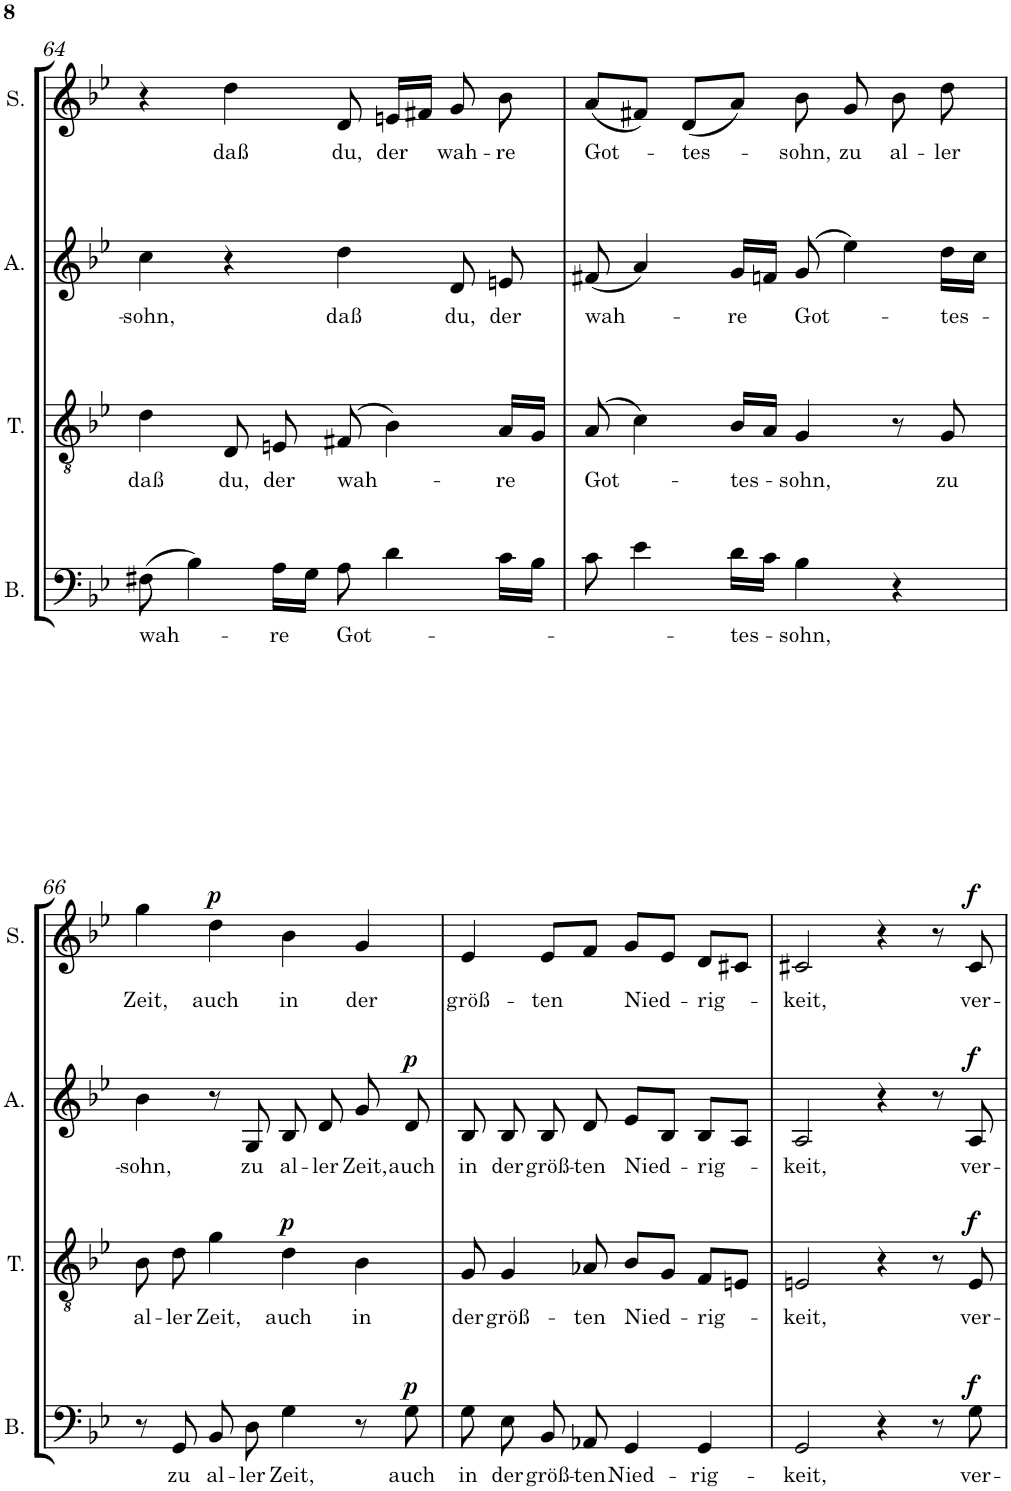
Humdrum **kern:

**kern	**text	**dynam	**kern	**text	**dynam	**kern	**text	**dynam	**kern	**text	**dynam
*part4	*part4	*part4	*part3	*part3	*part3	*part2	*part2	*part2	*part1	*part1	*part1
*staff4	*staff4	*staff4	*staff3	*staff3	*staff3	*staff2	*staff2	*staff2	*staff1	*staff1	*staff1
*I"Baß	*	*	*I"Tenor	*	*	*I"Alt	*	*	*I"Sopran	*	*
*I'B.	*	*	*I'T.	*	*	*I'A.	*	*	*I'S.	*	*
!!LO:PB:g=z
*clefF4	*	*	*clefGv2	*	*	*clefG2	*	*	*clefG2	*	*
*k[b-e-]	*	*	*k[b-e-]	*	*	*k[b-e-]	*	*	*k[b-e-]	*	*
*B-:	*	*	*B-:	*	*	*B-:	*	*	*B-:	*	*
*M4/4	*	*	*M4/4	*	*	*M4/4	*	*	*M4/4	*	*
=64	=64	=64	=64	=64	=64	=64	=64	=64	=64	=64	=64
!	!LO:LY:b	!	!	!LO:LY:b	!	!	!LO:LY:b	!	!	!	!
(>8F#X\	wah-	.	4d\	daß	.	4cc\	-sohn,	.	4r	.	.
4B-\)	.	.	.	.	.	.	.	.	.	.	.
!	!	!	!	!LO:LY:b	!	!	!	!	!	!LO:LY:b	!
.	.	.	8D/	du,	.	4r	.	.	4dd\	daß	.
!	!LO:LY:b	!	!	!LO:LY:b	!	!	!	!	!	!	!
16A\LL	-re	.	8En/	der	.	.	.	.	.	.	.
16G\JJ	.	.	.	.	.	.	.	.	.	.	.
!	!LO:LY:b	!	!	!LO:LY:b	!	!	!LO:LY:b	!	!	!LO:LY:b	!
8A\	Got-	.	(>8F#X/	wah-	.	4dd\	daß	.	8d/	du,	.
!	!	!	!	!	!	!	!	!	!	!LO:LY:b	!
4d\	.	.	4B-\)	.	.	.	.	.	16en/LL	der	.
.	.	.	.	.	.	.	.	.	16f#X/JJ	.	.
!	!	!	!	!	!	!	!LO:LY:b	!	!	!LO:LY:b	!
.	.	.	.	.	.	8d/	du,	.	8g/	wah-	.
!	!	!	!	!LO:LY:b	!	!	!LO:LY:b	!	!	!LO:LY:b	!
16c\LL	.	.	16A/LL	-re	.	8en/	der	.	8b-\	-re	.
16B-\JJ	.	.	16G/JJ	.	.	.	.	.	.	.	.
=65	=65	=65	=65	=65	=65	=65	=65	=65	=65	=65	=65
!	!	!	!	!LO:LY:b	!	!	!LO:LY:b	!	!	!LO:LY:b	!
8c\	.	.	(>8A/	Got-	.	(<8f#X/	wah-	.	(<8a/L	Got-	.
4e-\	.	.	4c\)	.	.	4a/)	.	.	8f#X/J)	.	.
!	!	!	!	!	!	!	!	!	!	!LO:LY:b	!
.	.	.	.	.	.	.	.	.	(<8d/L	-tes-	.
!	!LO:LY:b	!	!	!LO:LY:b	!	!	!LO:LY:b	!	!	!	!
16d\LL	-tes-	.	16B-/LL	-tes-	.	16g/LL	-re	.	8a/J)	.	.
16c\JJ	.	.	16A/JJ	.	.	16fn/JJ	.	.	.	.	.
!	!LO:LY:b	!	!	!LO:LY:b	!	!	!LO:LY:b	!	!	!LO:LY:b	!
4B-\	-sohn,	.	4G/	-sohn,	.	(>8g/	Got-	.	8b-\	-sohn,	.
!	!	!	!	!	!	!	!	!	!	!LO:LY:b	!
.	.	.	.	.	.	4ee-\)	.	.	8g/	zu	.
!	!	!	!	!	!	!	!	!	!	!LO:LY:b	!
4r	.	.	8r	.	.	.	.	.	8b-\	al-	.
!	!	!	!	!LO:LY:b	!	!	!LO:LY:b	!	!	!LO:LY:b	!
.	.	.	8G/	zu	.	16dd\LL	-tes-	.	8dd\	-ler	.
.	.	.	.	.	.	16cc\JJ	.	.	.	.	.
!!LO:LB:g=z
=66	=66	=66	=66	=66	=66	=66	=66	=66	=66	=66	=66
!	!	!	!	!LO:LY:b	!	!	!LO:LY:b	!	!	!LO:LY:b	!
8r	.	.	8B-\	al-	.	4b-\	-sohn,	.	4gg\	Zeit,	.
!	!LO:LY:b	!	!	!LO:LY:b	!	!	!	!	!	!	!
8GG/	zu	.	8d\	-ler	.	.	.	.	.	.	.
!	!LO:LY:b	!	!	!LO:LY:b	!	!	!	!	!	!LO:LY:b	!LO:DY:a
8BB-/	al-	.	4g\	Zeit,	.	8r	.	.	4dd\	auch	p
!	!LO:LY:b	!	!	!	!	!	!LO:LY:b	!	!	!	!
8D\	-ler	.	.	.	.	8G/	zu	.	.	.	.
!	!LO:LY:b	!	!	!LO:LY:b	!LO:DY:a	!	!LO:LY:b	!	!	!LO:LY:b	!
4G\	Zeit,	.	4d\	auch	p	8B-/	al-	.	4b-\	in	.
!	!	!	!	!	!	!	!LO:LY:b	!	!	!	!
.	.	.	.	.	.	8d/	-ler	.	.	.	.
!	!	!	!	!LO:LY:b	!	!	!LO:LY:b	!	!	!LO:LY:b	!
8r	.	.	4B-\	in	.	8g/	Zeit,	.	4g/	der	.
!	!LO:LY:b	!LO:DY:a	!	!	!	!	!LO:LY:b	!LO:DY:a	!	!	!
8G\	auch	p	.	.	.	8d/	auch	p	.	.	.
=67	=67	=67	=67	=67	=67	=67	=67	=67	=67	=67	=67
!	!LO:LY:b	!	!	!LO:LY:b	!	!	!LO:LY:b	!	!	!LO:LY:b	!
8G\	in	.	8G/	der	.	8B-/	in	.	4e-/	größ-	.
!	!LO:LY:b	!	!	!LO:LY:b	!	!	!LO:LY:b	!	!	!	!
8E-\	der	.	4G/	größ-	.	8B-/	der	.	.	.	.
!	!LO:LY:b	!	!	!	!	!	!LO:LY:b	!	!	!LO:LY:b	!
8BB-/	größ-	.	.	.	.	8B-/	größ-	.	8e-/L	-ten	.
!	!LO:LY:b	!	!	!LO:LY:b	!	!	!LO:LY:b	!	!	!	!
8AA-X/	-ten	.	8A-X/	-ten	.	8d/	-ten	.	8f/J	.	.
!	!LO:LY:b	!	!	!LO:LY:b	!	!	!LO:LY:b	!	!	!LO:LY:b	!
4GG/	Nied-	.	8B-/L	Nied-	.	8e-/L	Nied-	.	8g/L	Nied-	.
.	.	.	8G/J	.	.	8B-/J	.	.	8e-/J	.	.
!	!LO:LY:b	!	!	!LO:LY:b	!	!	!LO:LY:b	!	!	!LO:LY:b	!
4GG/	-rig-	.	8F/L	-rig-	.	8B-/L	-rig-	.	8d/L	-rig-	.
.	.	.	8En/J	.	.	8A/J	.	.	8c#X/J	.	.
=68	=68	=68	=68	=68	=68	=68	=68	=68	=68	=68	=68
!	!LO:LY:b	!	!	!LO:LY:b	!	!	!LO:LY:b	!	!	!LO:LY:b	!
2GG/	-keit,	.	2En/	-keit,	.	2A/	-keit,	.	2c#X/	-keit,	.
4r	.	.	4r	.	.	4r	.	.	4r	.	.
8r	.	.	8r	.	.	8r	.	.	8r	.	.
!	!LO:LY:b	!LO:DY:a	!	!LO:LY:b	!LO:DY:a	!	!LO:LY:b	!LO:DY:a	!	!LO:LY:b	!LO:DY:a
8G\	ver-	f	8E/	ver-	f	8A/	ver-	f	8c#/	ver-	f
=	=	=	=	=	=	=	=	=	=	=	=
*-	*-	*-	*-	*-	*-	*-	*-	*-	*-	*-	*-
